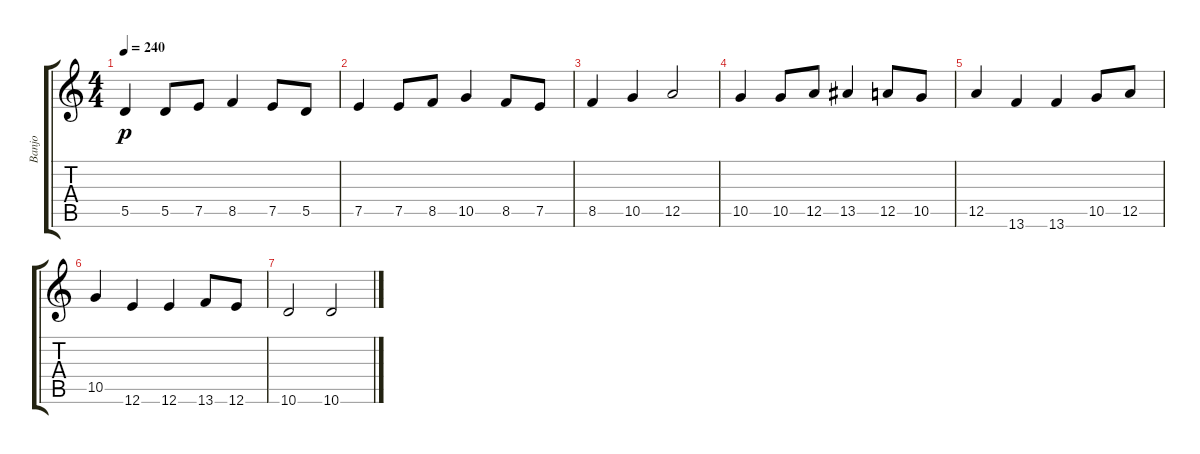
\track ("Banjo" "Banjo") {instrument banjo}
\staff {score tabs}
\tuning (E4 B3 G3 D3 A2 E2) {hide}
\displaytranspose 12
\ts (4 4)
\tempo 240
\clef g2
\ks c
5.5.4{dy p} 5.5.8 7.5.8 8.5.4 7.5.8 5.5.8 |
7.5.4 7.5.8 8.5.8 10.5.4 8.5.8 7.5.8 |
8.5.4 10.5.4 12.5.2 |
10.5.4 10.5.8 12.5.8 13.5.4 12.5.8 10.5.8 |
12.5.4 13.6.4 13.6.4 10.5.8 12.5.8 |
10.5.4 12.6.4 12.6.4 13.6.8 12.6.8 |
10.6.2 10.6.2
